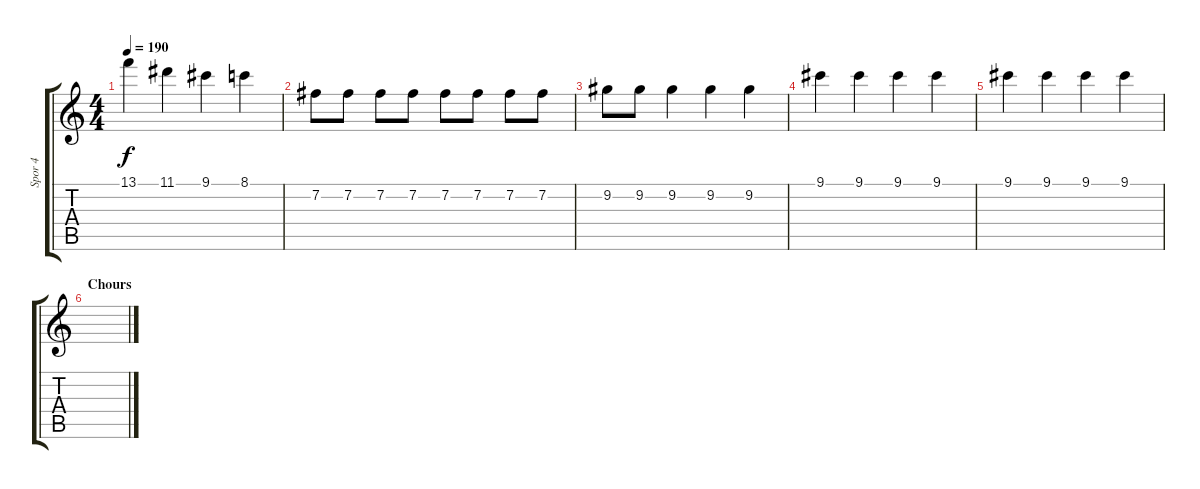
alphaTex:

\track ("Spor 4" "Spor 4") {instrument distortionguitar}
\staff {score tabs}
\tuning (E4 B3 G3 D3 A2 E2) {hide}
\ts (4 4)
\tempo 190
\clef g2
\ks c
13.1.4{dy f} 11.1.4 9.1.4 8.1.4 |
7.2.8 7.2.8 7.2.8 7.2.8 7.2.8 7.2.8 7.2.8 7.2.8 |
9.2.8 9.2.8 9.2.4 9.2.4 9.2.4 |
9.1.4 9.1.4 9.1.4 9.1.4 |
9.1.4 9.1.4 9.1.4 9.1.4 |
\section ("" "Chours")
